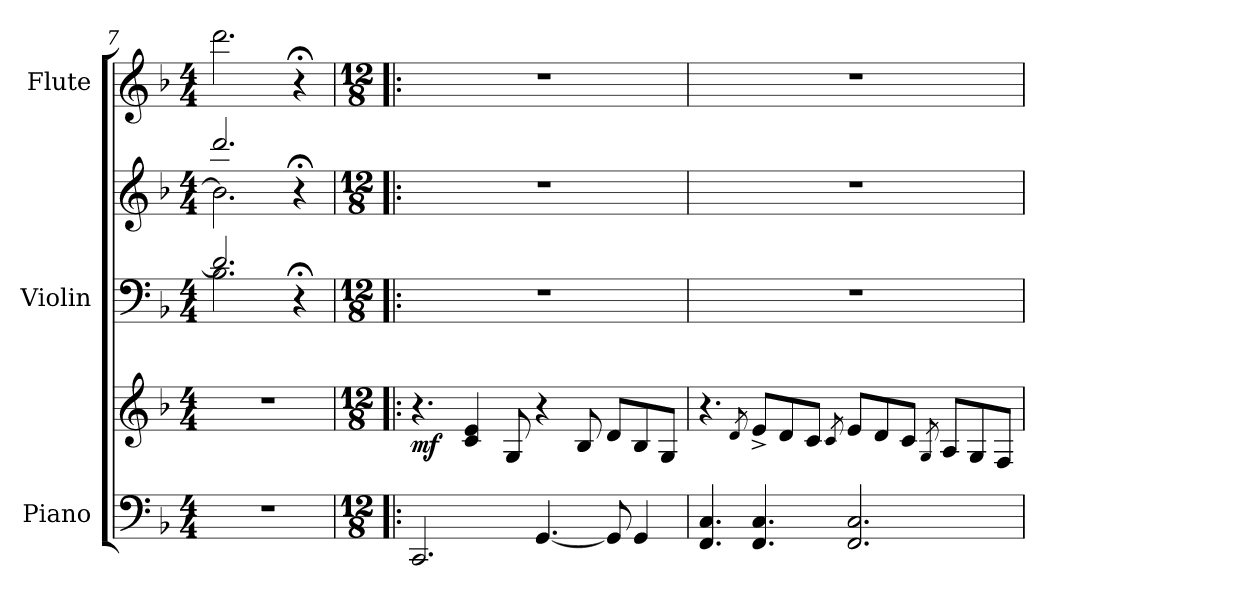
**kern	**kern	**dynam	**kern	**kern	**kern
*part3	*part3	*part3	*part2	*part2	*part1
*staff5	*staff4	*staff4/5	*staff3	*staff2	*staff1
*I"Piano	*	*	*I"Violin	*	*I"Flute
*I'Pno.	*	*	*I'Vln.	*	*I'Fl.
*clefF4	*clefG2	*	*clefF4	*clefG2	*clefG2
*k[b-]	*k[b-]	*	*k[b-]	*k[b-]	*k[b-]
*M4/4	*M4/4	*	*M4/4	*M4/4	*M4/4
=7	=7	=7	=7	=7	=7
*	*	*	*^	*^	*
1r	1r	.	2.d/]	2.B-\	2.ddd/	2.b-\]	2.ddd\
.	.	.	4r;<	4ryy	4r;<	4ryy	4r;<
*	*	*	*v	*v	*	*	*
*	*	*	*	*v	*v	*
!!LO:LB:g=z
=8!|:	=8!|:	=8!|:	=8!|:	=8!|:	=8!|:
*M12/8	*M12/8	*	*M12/8	*M12/8	*M12/8
*	*	*	*	*	*MM115
*	*	*	*^	*^	*
!	!	!LO:DY:b	!	!	!	!	!
*	*	*	*v	*v	*	*	*
*	*	*	*	*v	*v	*
2.CC/	4.r	mf	1.r	1.r	1.r
.	4c/ 4e/	.	.	.	.
.	8G/	.	.	.	.
[4.GG/	4r	.	.	.	.
.	8B-/	.	.	.	.
8GG/]	8d/L	.	.	.	.
4GG/	8B-/	.	.	.	.
.	8G/J	.	.	.	.
=9	=9	=9	=9	=9	=9
4.FF/ 4.C/	4.r	.	1.r	1.r	1.r
.	8qd/	.	.	.	.
4.FF/ 4.C/	8e^/L	.	.	.	.
.	8d/	.	.	.	.
.	8c/J	.	.	.	.
.	8qc/	.	.	.	.
2.FF/ 2.C/	8e/L	.	.	.	.
.	8d/	.	.	.	.
.	8c/J	.	.	.	.
.	8qG/	.	.	.	.
.	8A/L	.	.	.	.
.	8G/	.	.	.	.
.	8F/J	.	.	.	.
=	=	=	=	=	=
*-	*-	*-	*-	*-	*-
